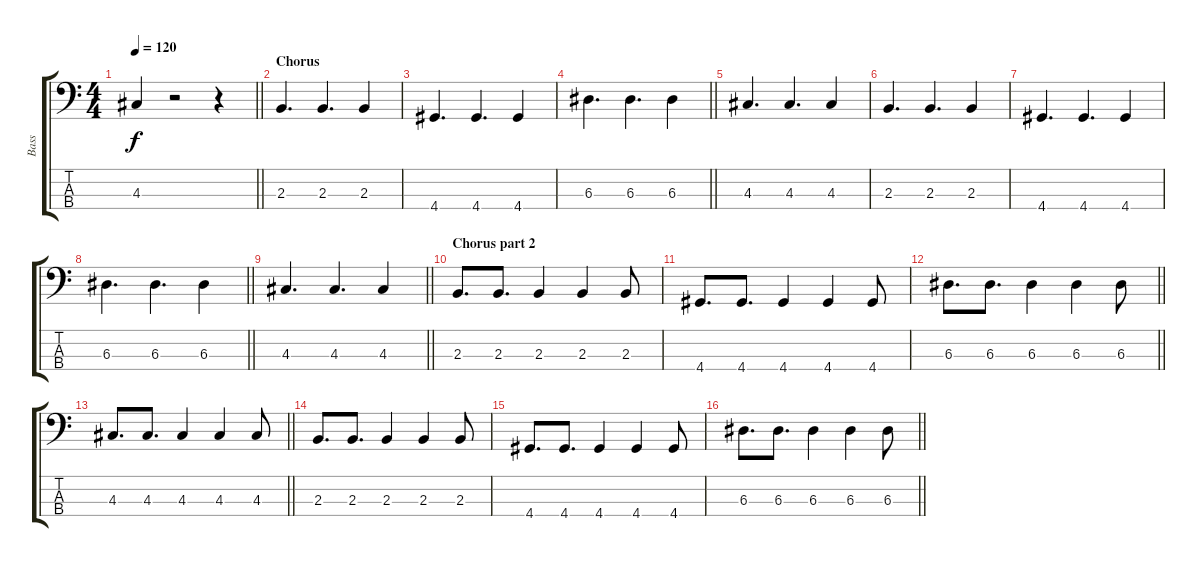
\track ("Bass" "Bass") {instrument electricbassfinger}
\staff {score tabs}
\tuning (G2 D2 A1 E1) {hide}
\ts (4 4)
\tempo 120
\clef f4
\barLineRight lightlight
\ks c
4.3.4{dy f} r.2 r.4 |
\section ("" "Chorus")
2.3.4{d} 2.3.4{d} 2.3.4 |
4.4.4{d} 4.4.4{d} 4.4.4 |
\barLineRight lightlight
6.3.4{d} 6.3.4{d} 6.3.4 |
4.3.4{d} 4.3.4{d} 4.3.4 |
2.3.4{d} 2.3.4{d} 2.3.4 |
4.4.4{d} 4.4.4{d} 4.4.4 |
\barLineRight lightlight
6.3.4{d} 6.3.4{d} 6.3.4 |
\barLineRight lightlight
4.3.4{d} 4.3.4{d} 4.3.4 |
\section ("" "Chorus part 2")
2.3.8{d} 2.3.8{d} 2.3.4 2.3.4 2.3.8 |
4.4.8{d} 4.4.8{d} 4.4.4 4.4.4 4.4.8 |
\barLineRight lightlight
6.3.8{d} 6.3.8{d} 6.3.4 6.3.4 6.3.8 |
\barLineRight lightlight
4.3.8{d} 4.3.8{d} 4.3.4 4.3.4 4.3.8 |
2.3.8{d} 2.3.8{d} 2.3.4 2.3.4 2.3.8 |
4.4.8{d} 4.4.8{d} 4.4.4 4.4.4 4.4.8 |
\barLineRight lightlight
6.3.8{d} 6.3.8{d} 6.3.4 6.3.4 6.3.8
